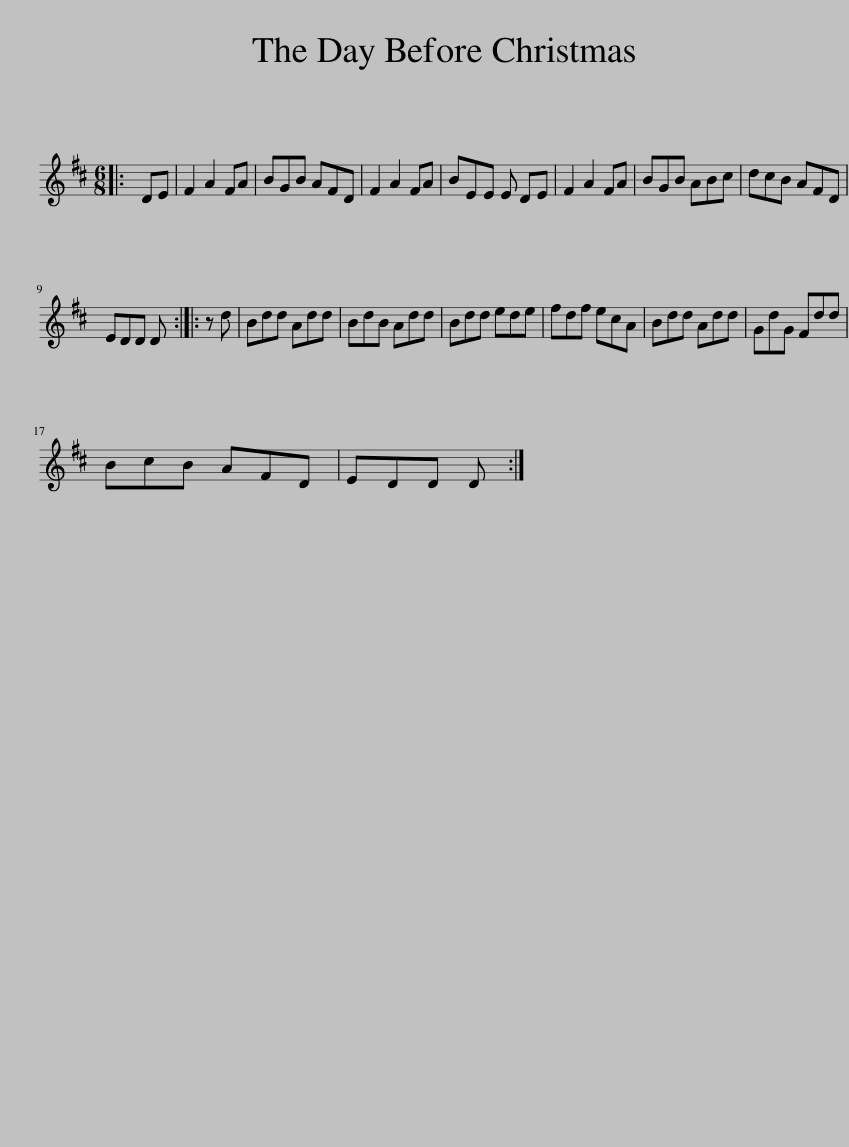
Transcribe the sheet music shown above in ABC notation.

X:1
L:1/8
M:6/8
I:linebreak $
K:D
V:1 treble
V:1
|: DE | F2 A2 FA | BGB AFD | F2 A2 FA | BEE E DE | %5
 F2 A2 FA | BGB ABc | dcB AFD |$ EDD D :: z d | %10
 Bdd Add | BdB Add | Bdd ede | fdf ecA | Bdd Add | %15
 GdG Fdd |$ BcB AFD | EDD D :| %18
